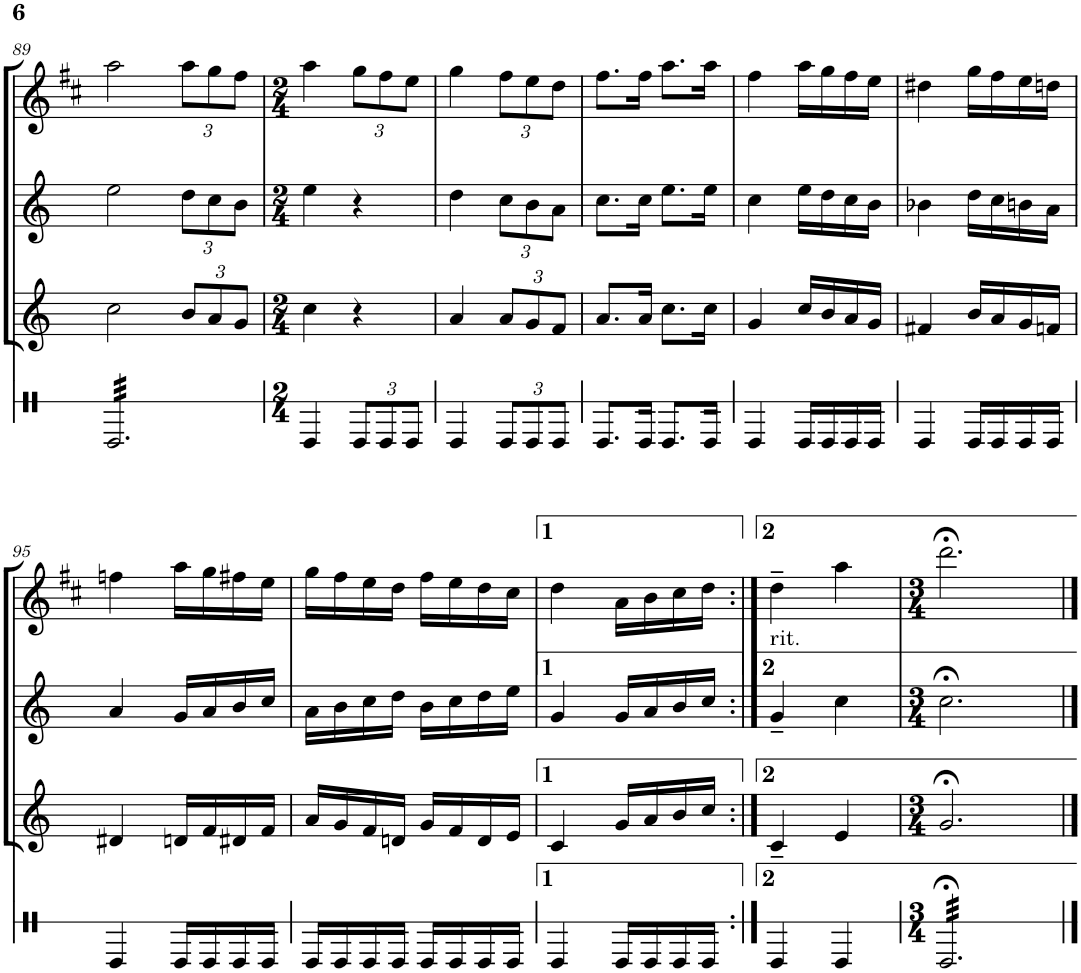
**kern	**kern	**kern	**kern
*part4	*part3	*part2	*part1
*staff4	*staff3	*staff2	*staff1
*I"Timbal	*I"Tarota	*I"Gralla 2	*I"Gralla 1
!!LO:PB:g=z
*clefX	*clefG2	*clefG2	*clefG2
*	*	*	*Trd1c2
*k[]	*k[]	*k[]	*k[f#c#]
*	*C:	*C:	*D:
*M3/4	*M3/4	*M3/4	*M3/4
=89	=89	=89	=89
*tremolo	*	*	*
32e/LLL	2cc\	2ee\	2aa\
32e/	.	.	.
32e/	.	.	.
32e/	.	.	.
32e/	.	.	.
32e/	.	.	.
32e/	.	.	.
32e/	.	.	.
32e/	.	.	.
32e/	.	.	.
32e/	.	.	.
32e/	.	.	.
32e/	.	.	.
32e/	.	.	.
32e/	.	.	.
32e/	.	.	.
*	*Xbrackettup	*Xbrackettup	*Xbrackettup
32e/	12b/L	12dd\L	12aa\L
32e/	.	.	.
32e/	.	.	.
.	12a/	12cc\	12gg\
32e/	.	.	.
32e/	.	.	.
32e/	.	.	.
.	12g/J	12b\J	12ff#\J
32e/	.	.	.
32e/JJJ	.	.	.
*Xtremolo	*	*	*
=90	=90	=90	=90
*M2/4	*M2/4	*M2/4	*M2/4
4e/	4cc\	4ee\	4aa\
*Xbrackettup	*	*	*
12e/L	4r	4r	12gg\L
12e/	.	.	12ff#\
12e/J	.	.	12ee\J
=91	=91	=91	=91
4e/	4a/	4dd\	4gg\
12e/L	12a/L	12cc\L	12ff#\L
12e/	12g/	12b\	12ee\
12e/J	12f/J	12a\J	12dd\J
=92	=92	=92	=92
8.e/L	8.a/L	8.cc\L	8.ff#\L
16e/Jk	16a/Jk	16cc\Jk	16ff#\Jk
8.e/L	8.cc\L	8.ee\L	8.aa\L
16e/Jk	16cc\Jk	16ee\Jk	16aa\Jk
=93	=93	=93	=93
4e/	4g/	4cc\	4ff#\
16e/LL	16cc/LL	16ee\LL	16aa\LL
16e/	16b/	16dd\	16gg\
16e/	16a/	16cc\	16ff#\
16e/JJ	16g/JJ	16b\JJ	16ee\JJ
=94	=94	=94	=94
4e/	4f#X/	4b-X\	4dd#X\
16e/LL	16b/LL	16dd\LL	16gg\LL
16e/	16a/	16cc\	16ff#\
16e/	16g/	16bn\	16ee\
16e/JJ	16fn/JJ	16a\JJ	16ddn\JJ
!!LO:LB:g=z
=95	=95	=95	=95
4e/	4d#X/	4a/	4ffn\
16e/LL	16dn/LL	16g/LL	16aa\LL
16e/	16f/	16a/	16gg\
16e/	16d#X/	16b/	16ff#X\
16e/JJ	16f/JJ	16cc/JJ	16ee\JJ
=96	=96	=96	=96
16e/LL	16a/LL	16a\LL	16gg\LL
16e/	16g/	16b\	16ff#\
16e/	16f/	16cc\	16ee\
16e/JJ	16dn/JJ	16dd\JJ	16dd\JJ
16e/LL	16g/LL	16b\LL	16ff#\LL
16e/	16f/	16cc\	16ee\
16e/	16d/	16dd\	16dd\
16e/JJ	16e/JJ	16ee\JJ	16cc#\JJ
=97	=97	=97	=97
4e/	4c/	4g/	4dd\
16e/LL	16g/LL	16g/LL	16a\LL
16e/	16a/	16a/	16b\
16e/	16b/	16b/	16cc#\
16e/JJ	16cc/JJ	16cc/JJ	16dd\JJ
=98:|!	=98:|!	=98:|!	=98:|!
!	!	!	!LO:TX:b:t=rit.
4e/	4c~/	4g~/	4dd~\
4e/	4e/	4cc\	4aa\
=99	=99	=99	=99
*M3/4	*M3/4	*M3/4	*M3/4
*tremolo	*	*	*
32e;</LLL	2.g;</	2.cc;<\	2.ddd;<\
32e;</	.	.	.
32e;</	.	.	.
32e;</	.	.	.
32e;</	.	.	.
32e;</	.	.	.
32e;</	.	.	.
32e;</	.	.	.
32e;</	.	.	.
32e;</	.	.	.
32e;</	.	.	.
32e;</	.	.	.
32e;</	.	.	.
32e;</	.	.	.
32e;</	.	.	.
32e;</	.	.	.
32e;</	.	.	.
32e;</	.	.	.
32e;</	.	.	.
32e;</	.	.	.
32e;</	.	.	.
32e;</	.	.	.
32e;</	.	.	.
32e;</JJJ	.	.	.
*Xtremolo	*	*	*
==	==	==	==
*-	*-	*-	*-
